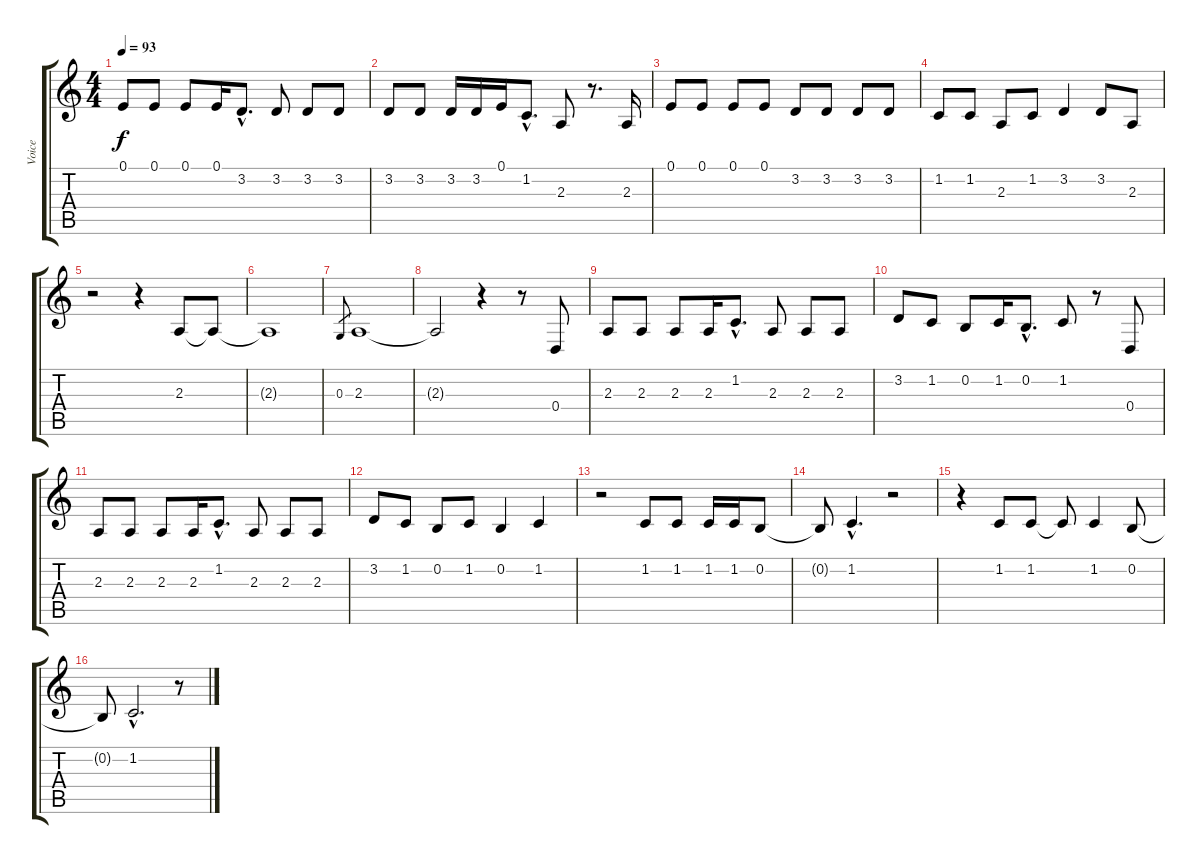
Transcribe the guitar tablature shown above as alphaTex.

\track ("Voice" "Voice") {instrument baritonesax}
\staff {score tabs}
\tuning (E4 B3 G3 D3 A2 E2) {hide}
\ts (4 4)
\tempo 93
\clef g2
\ks c
0.1.8{dy f} 0.1.8 0.1.8 0.1.16 3.2{hac}.8{d} 3.2.8 3.2.8 3.2.8 |
3.2.8 3.2.8 3.2.16 3.2.16 0.1.16 1.2{hac}.8{d} 2.3.8 r.8{d} 2.3.16 |
0.1.8 0.1.8 0.1.8 0.1.8 3.2.8 3.2.8 3.2.8 3.2.8 |
1.2.8 1.2.8 2.3.8 1.2.8 3.2.4 3.2.8 2.3.8 |
r.2 r.4 2.3.8{volume 11} 2.3{t}.8 |
2.3{t}.1 |
0.3.8{gr} 2.3.1 |
2.3{t}.2 r.4 r.8 0.4.8 |
2.3.8 2.3.8 2.3.8 2.3.16 1.2{hac}.8{d} 2.3.8 2.3.8 2.3.8 |
3.2.8 1.2.8 0.2.8 1.2.16 0.2{hac}.8{d} 1.2.8 r.8 0.4.8 |
2.3.8 2.3.8 2.3.8 2.3.16 1.2{hac}.8{d} 2.3.8 2.3.8 2.3.8 |
3.2.8 1.2.8 0.2.8 1.2.8 0.2.4 1.2.4 |
r.2 1.2.8 1.2.8 1.2.16 1.2.16 0.2.8 |
0.2{t}.8 1.2{hac}.4{d} r.2 |
r.4 1.2.8 1.2.8 1.2{t}.8 1.2.4 0.2.8 |
0.2{t}.8 1.2{hac}.2{d} r.8
